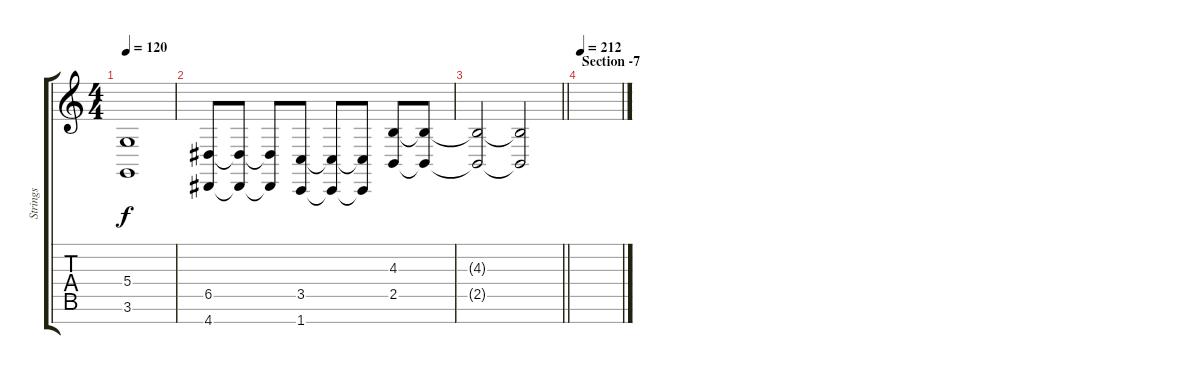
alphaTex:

\track ("Strings" "Strings") {instrument tremolostrings}
\staff {score tabs}
\tuning (E4 B3 G3 D3 A2 E2 B1) {hide}
\ts (4 4)
\tempo 120
\clef g2
\ks c
(5.4{t} 3.6{t}).1{dy f} |
(6.5 4.7).8 (6.5{t} 4.7{t}).8 (6.5{t} 4.7{t}).8 (3.5 1.7).8 (3.5{t} 1.7{t}).8 (3.5{t} 1.7{t}).8 (4.3 2.5).8 (4.3{t} 2.5{t}).8 |
\barLineRight lightlight
(4.3{t} 2.5{t}).2 (4.3{t} 2.5{t}).2 |
\section ("" "Section -7")
\tempo 212
